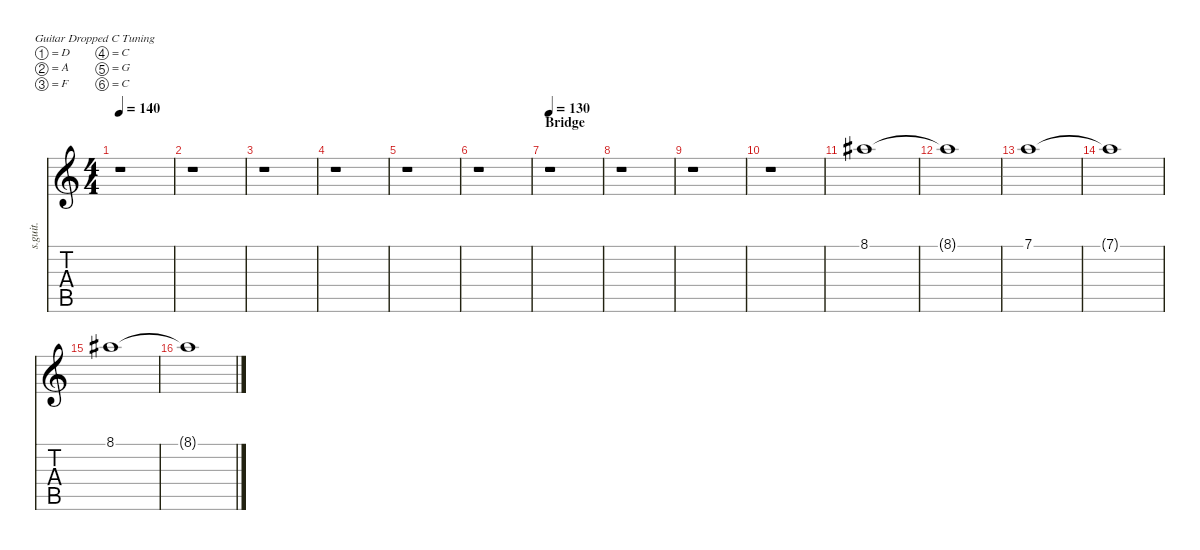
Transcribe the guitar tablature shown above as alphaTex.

\defaultSystemsLayout 4
\hideDynamics
\bracketExtendMode nobrackets
\track ("Frank Delgado (Keyboard SFX)" "s.guit.") {instrument lead6voice}
\staff {score tabs}
\tuning (D4 A3 F3 C3 G2 C2)
\displaytranspose 12
\ts (4 4)
\tempo 140
\clef g2
\ks c
r.1{dy fff} |
r.1 |
r.1 |
r.1 |
r.1 |
r.1 |
\section ("" "Bridge")
\tempo 130
r.1 |
r.1 |
r.1 |
r.1 |
8.1{acc #}.1{lyrics (0 "") lyrics (1 "") lyrics (2 "") lyrics (3 "") lyrics (4 "")} |
8.1{t acc #}.1{lyrics (0 "") lyrics (1 "") lyrics (2 "") lyrics (3 "") lyrics (4 "")} |
7.1.1{lyrics (0 "") lyrics (1 "") lyrics (2 "") lyrics (3 "") lyrics (4 "")} |
7.1{t}.1{lyrics (0 "") lyrics (1 "") lyrics (2 "") lyrics (3 "") lyrics (4 "")} |
8.1{acc #}.1{lyrics (0 "") lyrics (1 "") lyrics (2 "") lyrics (3 "") lyrics (4 "")} |
8.1{t acc #}.1{lyrics (0 "") lyrics (1 "") lyrics (2 "") lyrics (3 "") lyrics (4 "")}
